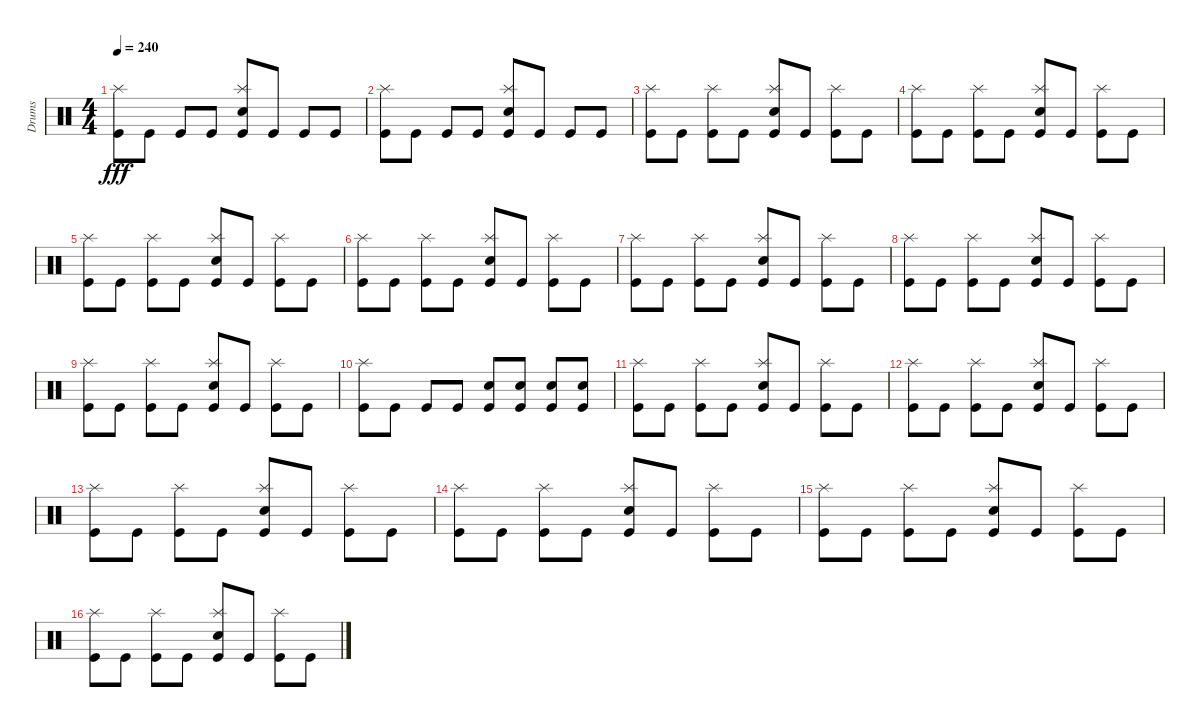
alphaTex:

\track ("Drums" "Drums") {instrument percussion}
\staff {score}
\articulation defaults
\ts (4 4)
\tempo 240
\clef neutral
\ks c
("Kick (hit)" "Splash (hit)").8{dy fff} "Kick (hit)".8 "Kick (hit)".8 "Kick (hit)".8 ("Kick (hit)" "Electric Snare (hit)" "Splash (hit)").8 "Kick (hit)".8 "Kick (hit)".8 "Kick (hit)".8 |
("Kick (hit)" "Splash (hit)").8 "Kick (hit)".8 "Kick (hit)".8 "Kick (hit)".8 ("Kick (hit)" "Electric Snare (hit)" "Splash (hit)").8 "Kick (hit)".8 "Kick (hit)".8 "Kick (hit)".8 |
("Kick (hit)" "Splash (hit)").8 "Kick (hit)".8 ("Kick (hit)" "Splash (hit)").8 "Kick (hit)".8 ("Kick (hit)" "Electric Snare (hit)" "Splash (hit)").8 "Kick (hit)".8 ("Kick (hit)" "Splash (hit)").8 "Kick (hit)".8 |
("Kick (hit)" "Splash (hit)").8 "Kick (hit)".8 ("Kick (hit)" "Splash (hit)").8 "Kick (hit)".8 ("Kick (hit)" "Electric Snare (hit)" "Splash (hit)").8 "Kick (hit)".8 ("Kick (hit)" "Splash (hit)").8 "Kick (hit)".8 |
("Kick (hit)" "Splash (hit)").8 "Kick (hit)".8 ("Kick (hit)" "Splash (hit)").8 "Kick (hit)".8 ("Kick (hit)" "Electric Snare (hit)" "Splash (hit)").8 "Kick (hit)".8 ("Kick (hit)" "Splash (hit)").8 "Kick (hit)".8 |
("Kick (hit)" "Splash (hit)").8 "Kick (hit)".8 ("Kick (hit)" "Splash (hit)").8 "Kick (hit)".8 ("Kick (hit)" "Electric Snare (hit)" "Splash (hit)").8 "Kick (hit)".8 ("Kick (hit)" "Splash (hit)").8 "Kick (hit)".8 |
("Kick (hit)" "Splash (hit)").8 "Kick (hit)".8 ("Kick (hit)" "Splash (hit)").8 "Kick (hit)".8 ("Kick (hit)" "Electric Snare (hit)" "Splash (hit)").8 "Kick (hit)".8 ("Kick (hit)" "Splash (hit)").8 "Kick (hit)".8 |
("Kick (hit)" "Splash (hit)").8 "Kick (hit)".8 ("Kick (hit)" "Splash (hit)").8 "Kick (hit)".8 ("Kick (hit)" "Electric Snare (hit)" "Splash (hit)").8 "Kick (hit)".8 ("Kick (hit)" "Splash (hit)").8 "Kick (hit)".8 |
("Kick (hit)" "Splash (hit)").8 "Kick (hit)".8 ("Kick (hit)" "Splash (hit)").8 "Kick (hit)".8 ("Kick (hit)" "Electric Snare (hit)" "Splash (hit)").8 "Kick (hit)".8 ("Kick (hit)" "Splash (hit)").8 "Kick (hit)".8 |
("Kick (hit)" "Splash (hit)").8 "Kick (hit)".8 "Kick (hit)".8 "Kick (hit)".8 ("Kick (hit)" "Electric Snare (hit)").8 ("Kick (hit)" "Electric Snare (hit)").8 ("Kick (hit)" "Electric Snare (hit)").8 ("Kick (hit)" "Electric Snare (hit)").8 |
("Kick (hit)" "Splash (hit)").8 "Kick (hit)".8 ("Kick (hit)" "Splash (hit)").8 "Kick (hit)".8 ("Kick (hit)" "Electric Snare (hit)" "Splash (hit)").8 "Kick (hit)".8 ("Kick (hit)" "Splash (hit)").8 "Kick (hit)".8 |
("Kick (hit)" "Splash (hit)").8 "Kick (hit)".8 ("Kick (hit)" "Splash (hit)").8 "Kick (hit)".8 ("Kick (hit)" "Electric Snare (hit)" "Splash (hit)").8 "Kick (hit)".8 ("Kick (hit)" "Splash (hit)").8 "Kick (hit)".8 |
("Kick (hit)" "Splash (hit)").8 "Kick (hit)".8 ("Kick (hit)" "Splash (hit)").8 "Kick (hit)".8 ("Kick (hit)" "Electric Snare (hit)" "Splash (hit)").8 "Kick (hit)".8 ("Kick (hit)" "Splash (hit)").8 "Kick (hit)".8 |
("Kick (hit)" "Splash (hit)").8 "Kick (hit)".8 ("Kick (hit)" "Splash (hit)").8 "Kick (hit)".8 ("Kick (hit)" "Electric Snare (hit)" "Splash (hit)").8 "Kick (hit)".8 ("Kick (hit)" "Splash (hit)").8 "Kick (hit)".8 |
("Kick (hit)" "Splash (hit)").8 "Kick (hit)".8 ("Kick (hit)" "Splash (hit)").8 "Kick (hit)".8 ("Kick (hit)" "Electric Snare (hit)" "Splash (hit)").8 "Kick (hit)".8 ("Kick (hit)" "Splash (hit)").8 "Kick (hit)".8 |
("Kick (hit)" "Splash (hit)").8 "Kick (hit)".8 ("Kick (hit)" "Splash (hit)").8 "Kick (hit)".8 ("Kick (hit)" "Electric Snare (hit)" "Splash (hit)").8 "Kick (hit)".8 ("Kick (hit)" "Splash (hit)").8 "Kick (hit)".8
